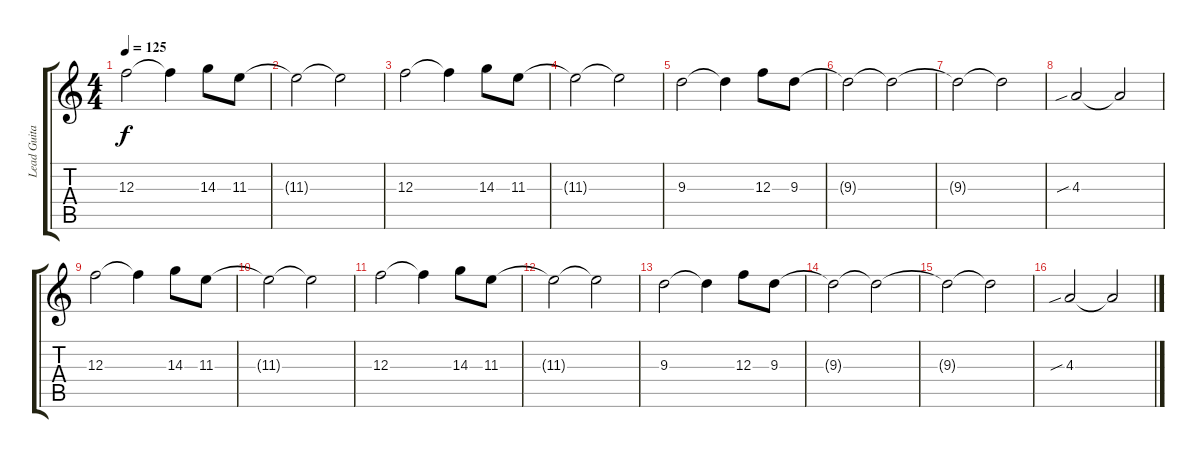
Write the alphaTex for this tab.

\track ("Lead Guitar" "Lead Guita") {instrument distortionguitar}
\staff {score tabs}
\tuning (D4 A3 F3 C3 G2 D2) {hide}
\ts (4 4)
\tempo 125
\clef g2
\ks c
12.3.2{dy f} 12.3{t}.4 14.3.8 11.3.8 |
11.3{t}.2 11.3{t}.2 |
12.3.2 12.3{t}.4 14.3.8 11.3.8 |
11.3{t}.2 11.3{t}.2 |
9.3.2 9.3{t}.4 12.3.8 9.3.8 |
9.3{t}.2 9.3{t}.2 |
9.3{t}.2 9.3{t}.2 |
4.3{sib}.2 4.3{t}.2 |
12.3.2 12.3{t}.4 14.3.8 11.3.8 |
11.3{t}.2 11.3{t}.2 |
12.3.2 12.3{t}.4 14.3.8 11.3.8 |
11.3{t}.2 11.3{t}.2 |
9.3.2 9.3{t}.4 12.3.8 9.3.8 |
9.3{t}.2 9.3{t}.2 |
9.3{t}.2 9.3{t}.2 |
4.3{sib}.2 4.3{t}.2
